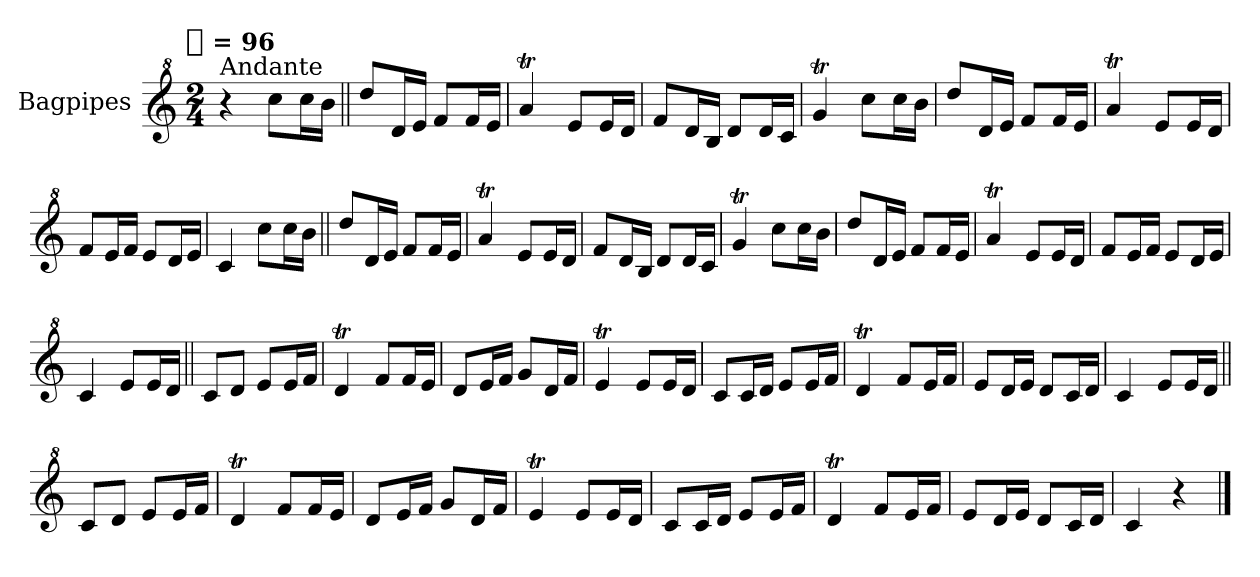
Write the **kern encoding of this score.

**kern
*part1
*staff1
*I"Bagpipes
*I'Bag
*clefG^2
*k[]
!!LO:TX:omd:t=[quarter] = 96
*M2/4
*MM96
=1
!LO:TX:a:t=Andante
4r
8cccL
16cccL
16bbJJ
=||
8dddL
16ddL
16eeJJ
8ffL
16ffL
16eeJJ
=
4aaT
8eeL
16eeL
16ddJJ
=
8ffL
16ddL
16bJJ
8ddL
16ddL
16ccJJ
=
4ggT
8cccL
16cccL
16bbJJ
=
8dddL
16ddL
16eeJJ
8ffL
16ffL
16eeJJ
=
4aaT
8eeL
16eeL
16ddJJ
=
8ffL
16eeL
16ffJJ
8eeL
16ddL
16eeJJ
=
4cc
8cccL
16cccL
16bbJJ
=||
8dddL
16ddL
16eeJJ
8ffL
16ffL
16eeJJ
=
4aaT
8eeL
16eeL
16ddJJ
=
8ffL
16ddL
16bJJ
8ddL
16ddL
16ccJJ
=
4ggT
8cccL
16cccL
16bbJJ
=
8dddL
16ddL
16eeJJ
8ffL
16ffL
16eeJJ
=
4aaT
8eeL
16eeL
16ddJJ
=
8ffL
16eeL
16ffJJ
8eeL
16ddL
16eeJJ
=
4cc
8eeL
16eeL
16ddJJ
=||
8ccL
8ddJ
8eeL
16eeL
16ffJJ
=
4ddT
8ffL
16ffL
16eeJJ
=
8ddL
16eeL
16ffJJ
8ggL
16ddL
16ffJJ
=
4eet
8eeL
16eeL
16ddJJ
=
8ccL
16ccL
16ddJJ
8eeL
16eeL
16ffJJ
=
4ddT
8ffL
16eeL
16ffJJ
=
8eeL
16ddL
16eeJJ
8ddL
16ccL
16ddJJ
=
4cc
8eeL
16eeL
16ddJJ
=||
8ccL
8ddJ
8eeL
16eeL
16ffJJ
=
4ddT
8ffL
16ffL
16eeJJ
=
8ddL
16eeL
16ffJJ
8ggL
16ddL
16ffJJ
=
4eet
8eeL
16eeL
16ddJJ
=
8ccL
16ccL
16ddJJ
8eeL
16eeL
16ffJJ
=
4ddT
8ffL
16eeL
16ffJJ
=
8eeL
16ddL
16eeJJ
8ddL
16ccL
16ddJJ
=
4cc
4r
==
*-
